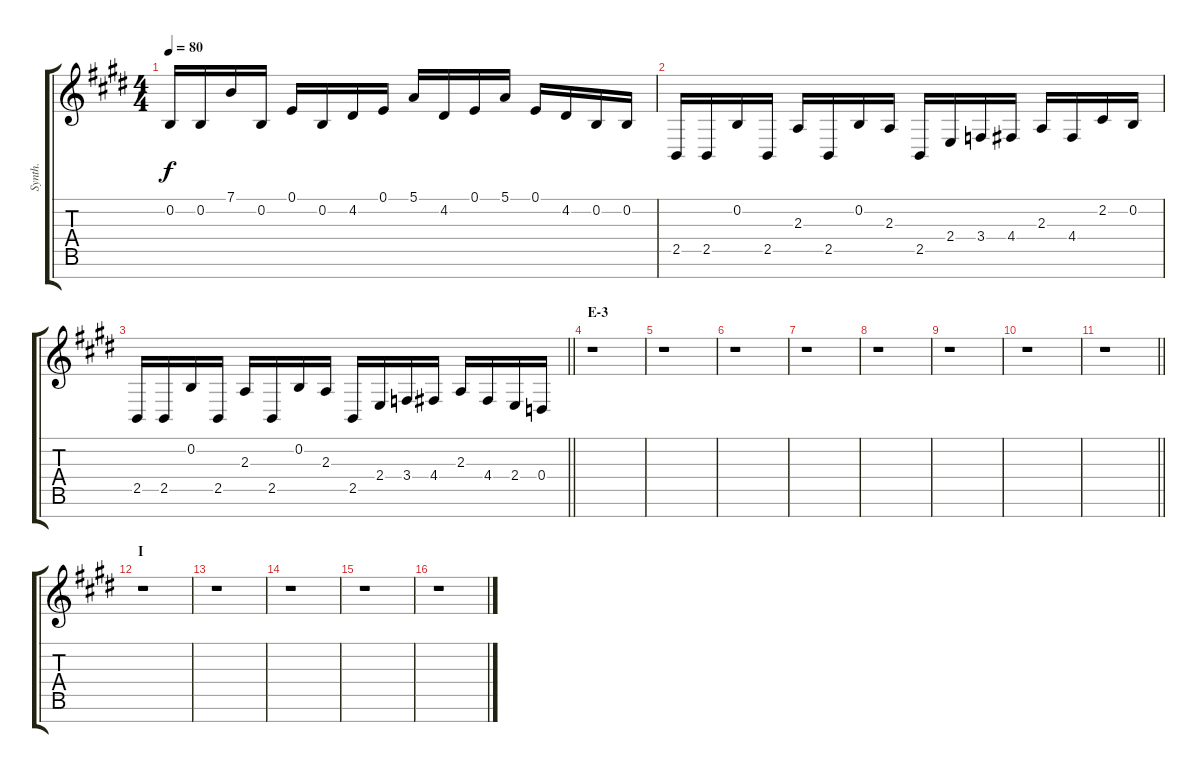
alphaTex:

\track ("Synth." "Synth.") {instrument lead2sawtooth}
\staff {score tabs}
\tuning (E4 B3 G3 D3 A2 E2 B1) {hide}
\ts (4 4)
\tempo 80
\clef g2
\ks e
0.2.16{dy f} 0.2.16 7.1.16 0.2.16 0.1.16 0.2.16 4.2.16 0.1.16 5.1.16 4.2.16 0.1.16 5.1.16 0.1.16 4.2.16 0.2.16 0.2.16 |
2.5.16 2.5.16 0.2.16 2.5.16 2.3.16 2.5.16 0.2.16 2.3.16 2.5.16 2.4.16 3.4.16 4.4.16 2.3.16 4.4.16 2.2.16 0.2.16 |
\barLineRight lightlight
2.5.16 2.5.16 0.2.16 2.5.16 2.3.16 2.5.16 0.2.16 2.3.16 2.5.16 2.4.16 3.4.16 4.4.16 2.3.16 4.4.16 2.4.16 0.4.16 |
\section ("" "E-3")
r.1 |
r.1 |
r.1 |
r.1 |
r.1 |
r.1 |
r.1 |
\barLineRight lightlight
r.1 |
\section ("" "I")
r.1 |
r.1 |
r.1 |
r.1 |
r.1
